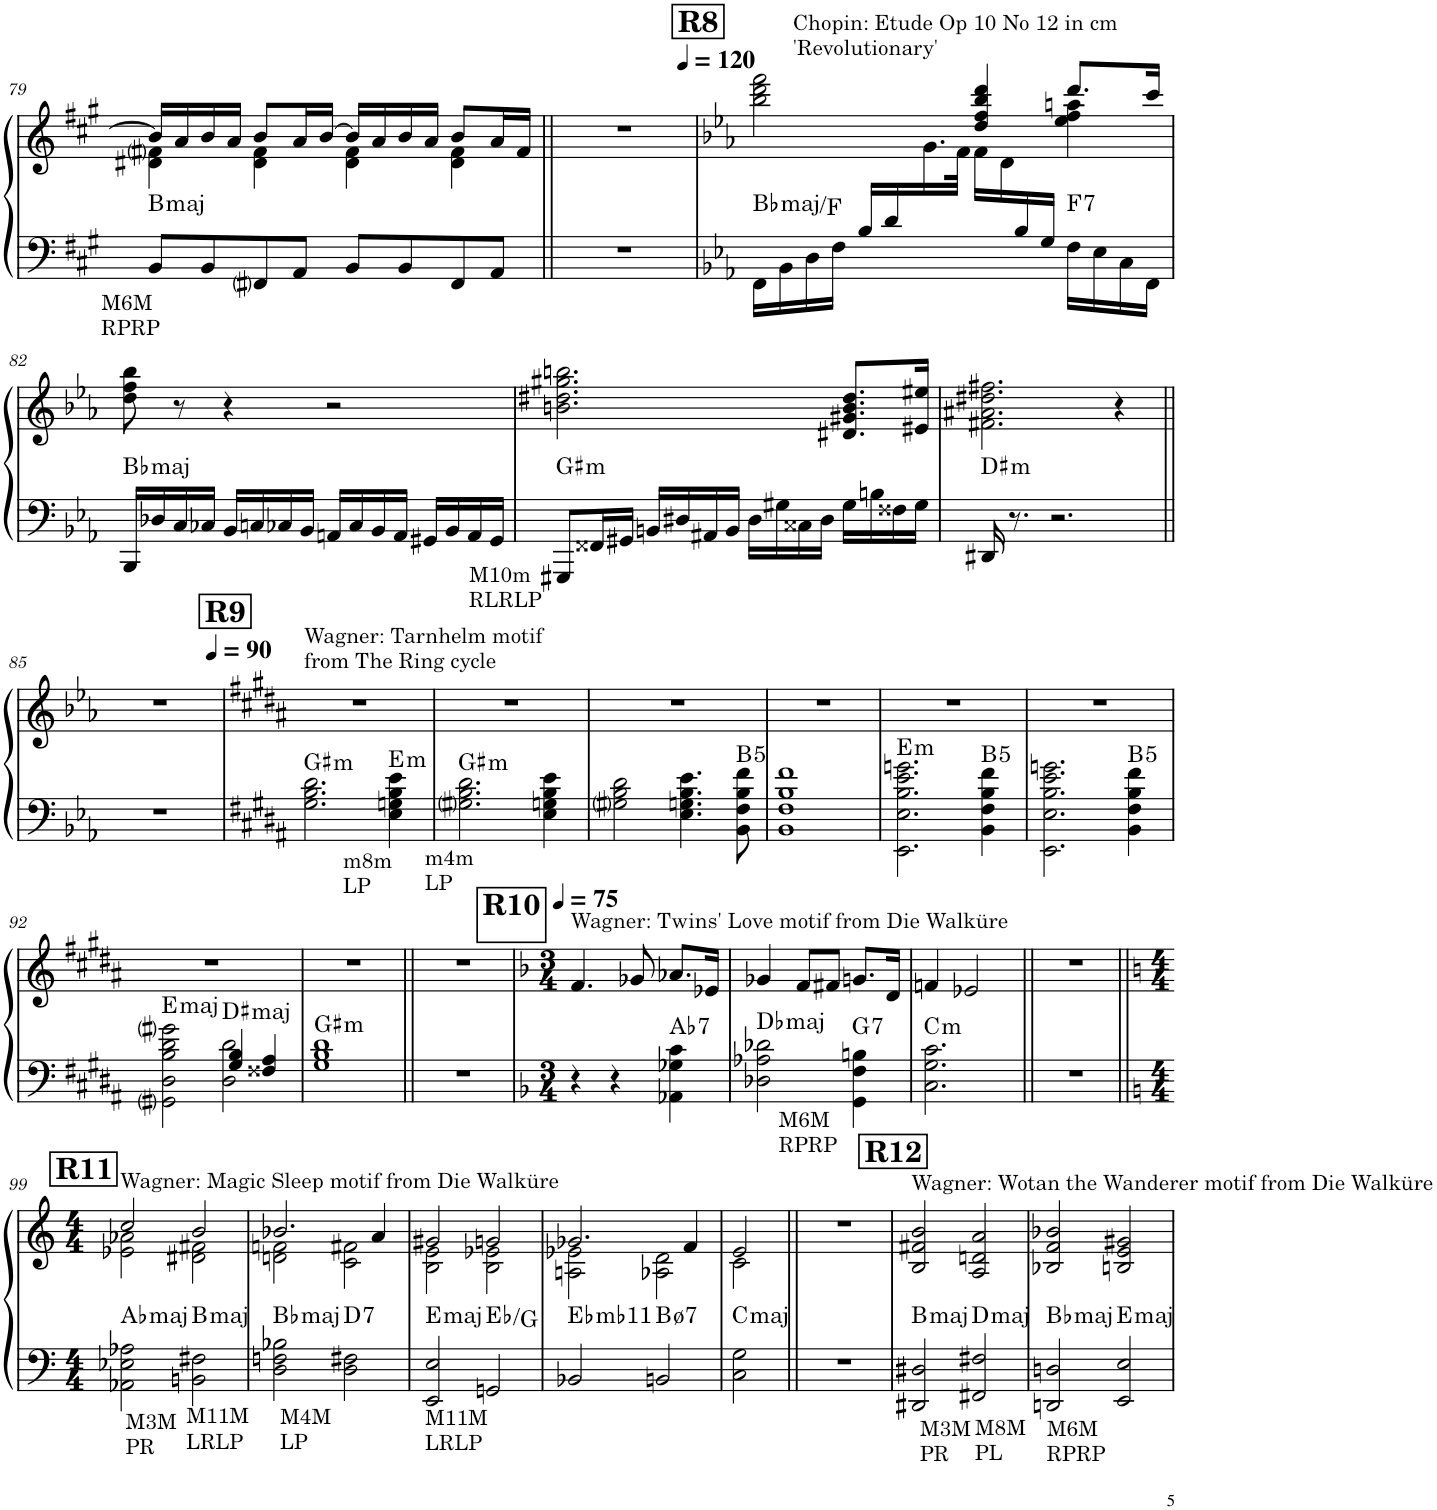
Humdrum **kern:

**kern	**kern	**harte
*part1	*part1	*part1
*staff2	*staff1	*
*I"Piano	*	*
*I'Pno.	*	*
!!LO:PB:g=z
*clefG2	*clefG2	*
*k[f#c#g#]	*k[f#c#g#]	*
*M4/4	*M4/4	*
=79	=79	=79
*	*^	*
!LO:TX:b:t=M6M	!	!	!
!LO:TX:b:t=RPRP	!	!	!
!	!	!	!LO:H:kt=maj
8BB/L	16b/LL]	4d#X\ 4f#i\	B:maj
.	16a/	.	.
8BB/	16b/	.	.
.	16a/JJ	.	.
8FF#i/	8b/L	4d#\ 4f#\	.
8AA/J	16a/L	.	.
.	[16b/JJ	.	.
8BB/L	16b/LL]	4d#\ 4f#\	.
.	16a/	.	.
8BB/	16b/	.	.
.	16a/JJ	.	.
8FF#/	8b/L	4d#\ 4f#\	.
8AA/J	16a/L	.	.
.	16f#/JJ	.	.
*	*v	*v	*
=80||	=80||	=80||
1r	1r	.
=81	=81	=81
!!LO:REH:place=s1:a:B:cj:fs=14:t=R8
*k[b-e-a-]	*k[b-e-a-]	*
*	*MM120	*
*	*^	*
*	*	*^	*
!	!LO:TX:a:t=Chopin&colon; Etude Op 10 No 12 in cm	!	!	!
!	!LO:TX:a:t='Revolutionary'	!	!	!
!	!	!	!	!LO:H:kt=maj
16FF\LL	2bb-\ 2ddd\ 2fff\	2.ryy	4.ryy	Bb:maj/5
16BB-\	.	.	.	.
16D\	.	.	.	.
16F\JJ	.	.	.	.
16B-/LL	.	.	.	.
16d/	.	.	.	.
4ryy	.	.	16.g\	.
.	.	.	32f\JJk	.
.	4dd/ 4ff/ 4bb-/ 4ddd/	.	16f\LL	.
.	.	.	16d\	.
16B-/	.	.	4.ryy	.
16G/JJ	.	.	.	.
!	!	!	!	!LO:H:kt=7
16F\LL	8.ddd/L	4ee-\ 4ff\ 4aan\	.	F:7
16E-\	.	.	.	.
16C\	.	.	.	.
16FF\JJ	16ccc/Jk	.	.	.
*	*v	*v	*v	*
!!LO:LB:g=z
=82	=82	=82
!	!	!LO:H:kt=maj
16BBB-/LL	8dd\ 8ff\ 8bb-\	Bb:maj
16D-X/	.	.
16C/	8r	.
16C-X/JJ	.	.
16BB-/LL	4r	.
16Cn/	.	.
16C-X/	.	.
16BB-/JJ	.	.
16AAn/LL	2r	.
16C-/	.	.
16BB-/	.	.
16AA/JJ	.	.
16GG#X/LL	.	.
16BB-/	.	.
16AA/	.	.
16GG#/JJ	.	.
=83	=83	=83
!LO:TX:b:t=M10m	!	!
!LO:TX:b:t=RLRLP	!	!
!	!	!LO:H:kt=m
8GGG#X/L	2.bn\ 2.dd#X\ 2.gg#X\ 2.bbn\	G#:min
16FF##X/L	.	.
16GG#X/JJ	.	.
16BBn/LL	.	.
16D#X/	.	.
16AA#X/	.	.
16BB/JJ	.	.
16D#\LL	.	.
16G#X\	.	.
16C##X\	.	.
16D#\JJ	.	.
16G#\LL	8.d#X/ 8.g#X/ 8.b/ 8.dd#/L	.
16Bn\	.	.
16F##X\	.	.
16G#\JJ	16e#X/ 16ee#X/Jk	.
=84	=84	=84
!	!	!LO:H:kt=m
16DD#X/	2.f#X\ 2.a#X\ 2.dd#X\ 2.ff#X\	D#:min
8.r	.	.
2.r	.	.
.	4r	.
!!LO:LB:g=z
=85||	=85||	=85||
1r	1r	.
=86	=86	=86
!!LO:REH:place=s1:a:B:cj:fs=14:t=R9
*k[f#c#g#d#a#]	*k[f#c#g#d#a#]	*
*	*MM90	*
!	!LO:TX:a:t=Wagner&colon; Tarnhelm motif	!
!	!LO:TX:a:t=from The Ring cycle	!
!	!	!LO:H:kt=m
*	*^	*
2.G#\ 2.B\ 2.d#\	1r	2.ryy	G#:min
!LO:TX:b:t=m8m	!	!	!
!LO:TX:b:t=LP	!	!	!
!	!	!	!LO:H:kt=m
4E\ 4Gn\ 4B\ 4e\	.	4ryy	E:min
=87	=87	=87	=87
!LO:TX:b:t=m4m	!	!	!
!LO:TX:b:t=LP	!	!	!
!	!	!	!LO:H:kt=m
*	*v	*v	*
2.G#i\ 2.B\ 2.d#\	1r	G#:min
4E\ 4Gn\ 4B\ 4e\	.	.
=88	=88	=88
*	*^	*
2G#i\ 2B\ 2d#\	1r	2..ryy	.
4.E\ 4.Gn\ 4.B\ 4.e\	.	.	.
!	!	!	!LO:H:kt=5
8BB\ 8F#\ 8B\ 8f#\	.	8ryy	B:(1,5)
*	*v	*v	*
=89	=89	=89
1BB 1F# 1B 1f#	1r	.
=90	=90	=90
!	!	!LO:H:kt=m
*	*^	*
2.EE\ 2.E\ 2.B\ 2.e\ 2.gn\	1r	2.ryy	E:min
!	!	!	!LO:H:kt=5
4BB\ 4F#\ 4B\ 4f#\	.	4ryy	B:(1,5)
=91	=91	=91	=91
2.EE\ 2.E\ 2.B\ 2.e\ 2.gn\	1r	2.ryy	.
!	!	!	!LO:H:kt=5
4BB\ 4F#\ 4B\ 4f#\	.	4ryy	B:(1,5)
!!LO:LB:g=z	!!
=92	=92	=92	=92
*^	*	*	*
!	!	!	!	!LO:H:kt=maj
2GG#i\ 2D#\ 2B\ 2d#\ 2g#i\	2ryy	1r	2ryy	E:maj
!	!	!	!	!LO:H:kt=maj
4G#/ 4B/	2D#\ 2d#\	.	2ryy	D#:maj
4F##X/ 4A#/	.	.	.	.
*v	*v	*	*	*
=93	=93	=93	=93
!	!	!	!LO:H:kt=m
*	*v	*v	*
1G# 1B 1d#	1r	G#:min
=94||	=94||	=94||
1r	1r	.
=95	=95	=95
!!LO:REH:place=s1:a:t=
!!LO:REH:place=s1:a:B:cj:fs=14:t=R10
*k[b-]	*k[b-]	*
*M3/4	*M3/4	*
*	*MM75	*
!	!LO:TX:a:t=Wagner&colon; Twins' Love motif from Die Walküre	!
4r	4.f/	.
4r	.	.
.	8g-X/	.
!	!	!LO:H:kt=7
4AA-X\ 4G-X\ 4c\	8.a-X/L	Ab:7
.	16e-X/Jk	.
=96	=96	=96
!	!	!LO:H:kt=maj
2D-X\ 2A-X\ 2d-X\	4g-X/	Db:maj
.	8f/L	.
.	8f#X/J	.
!LO:TX:b:t=M6M	!	!
!LO:TX:b:t=RPRP	!	!
!	!	!LO:H:kt=7
4GG\ 4F\ 4Bn\	8.gn/L	G:7
.	16d/Jk	.
=97	=97	=97
!	!	!LO:H:kt=m
2.C\ 2.G\ 2.c\	4fn/	C:min
.	2e-X/	.
=98||	=98||	=98||
2.r	2.r	.
!!LO:LB:g=z
!!LO:REH:place=s1:a:B:cj:fs=14:t=R11
=99||	=99||	=99||
*k[]	*k[]	*
*M4/4	*M4/4	*
*	*^	*
!	!LO:TX:a:t=Wagner&colon; Magic Sleep motif from Die Walküre	!	!LO:H:kt=maj
2AA-X\ 2E-X\ 2A-X\	2cc/	2e-X\ 2a-X\	Ab:maj
!LO:TX:b:t=M3M	!	!	!
!LO:TX:b:t=PR	!	!	!
!	!	!	!LO:H:kt=maj
2BBn\ 2F#X\	2b/	2d#X\ 2f#X\	B:maj
=100	=100	=100	=100
!LO:TX:b:t=M11M	!	!	!
!LO:TX:b:t=LRLP	!	!	!
!	!	!	!LO:H:kt=maj
2D\ 2Fn\ 2B-X\	2.b-X/	2dn\ 2fn\	Bb:maj
!LO:TX:b:t=M4M	!	!	!
!LO:TX:b:t=LP	!	!	!
!	!	!	!LO:H:kt=7
2D\ 2F#X\	.	2c\ 2f#X\	D:7
.	4a/	.	.
=101	=101	=101	=101
!	!	!	!LO:H:kt=maj
2EE/ 2E/	2g#X/	2B\ 2e\	E:maj
!LO:TX:b:t=M11M	!	!	!
!LO:TX:b:t=LRLP	!	!	!
2GGn/	2gn/	2B\ 2e-X\	Eb:maj/3
=102	=102	=102	=102
!	!	!	!LO:H:kt=m
2BB-X/	2.g-X/	2An\ 2e-X\	Eb:min(b11)
!	!	!	!LO:H:kt=7
2BBn/	.	2A-X\ 2d\	B:hdim7
.	4f/	.	.
=103	=103	=103	=103
!	!	!	!LO:H:kt=maj
2C\ 2G\	2e/	2c\	C:maj
*	*v	*v	*
=104||	=104||	=104||
1r	1r	.
!!LO:REH:place=s1:a:B:cj:fs=14:t=R12
=105	=105	=105
!	!LO:TX:a:t=Wagner&colon; Wotan the Wanderer motif from Die Walküre	!LO:H:kt=maj
2DD#X/ 2D#X/	2B/ 2f#X/ 2b/	B:maj
!LO:TX:b:t=M3M	!	!
!LO:TX:b:t=PR	!	!
!	!	!LO:H:kt=maj
2FF#X/ 2F#X/	2A/ 2dn/ 2a/	D:maj
=106	=106	=106
!LO:TX:b:t=M8M	!	!
!LO:TX:b:t=PL	!	!
!	!	!LO:H:kt=maj
2DDn/ 2Dn/	2B-X/ 2f/ 2b-X/	Bb:maj
!LO:TX:b:t=M6M	!	!
!LO:TX:b:t=RPRP	!	!
!	!	!LO:H:kt=maj
2EE/ 2E/	2Bn/ 2e/ 2g#X/	E:maj
=	=	=
*-	*-	*-
